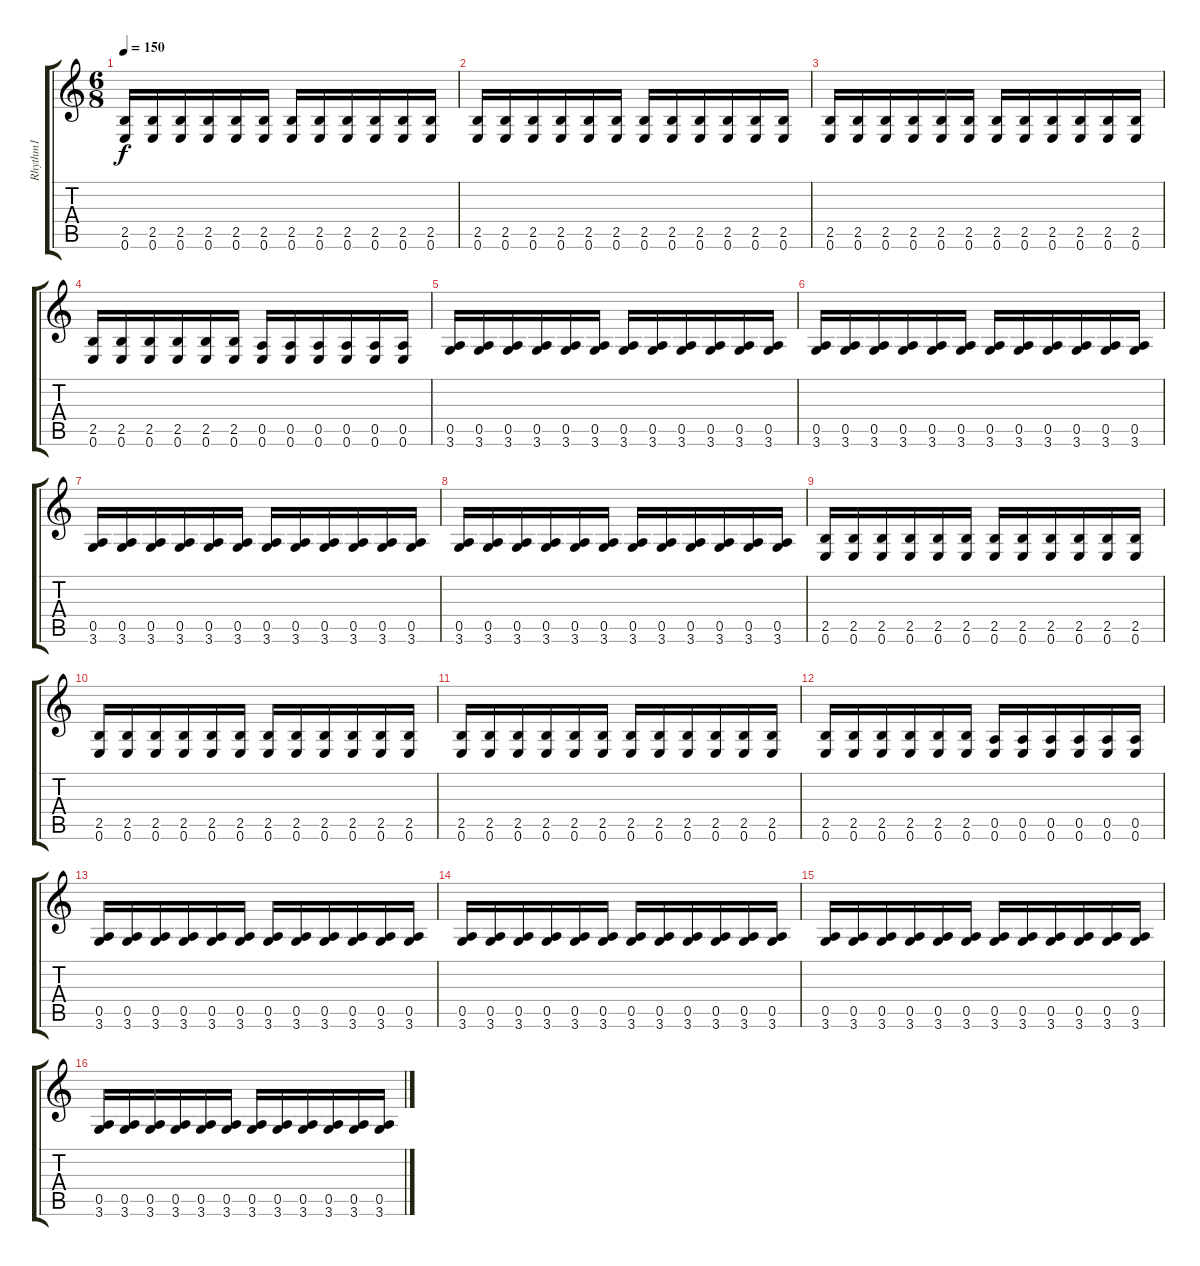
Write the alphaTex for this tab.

\track ("Rhythm1" "Rhythm1") {instrument distortionguitar}
\staff {score tabs}
\tuning (E4 B3 G3 D3 A2 E2) {hide}
\ts (6 8)
\tempo 150
\clef g2
\ks c
(2.5 0.6).16{dy f volume 14} (2.5 0.6).16 (2.5 0.6).16 (2.5 0.6).16 (2.5 0.6).16 (2.5 0.6).16 (2.5 0.6).16 (2.5 0.6).16 (2.5 0.6).16 (2.5 0.6).16 (2.5 0.6).16 (2.5 0.6).16 |
(2.5 0.6).16 (2.5 0.6).16 (2.5 0.6).16 (2.5 0.6).16 (2.5 0.6).16 (2.5 0.6).16 (2.5 0.6).16 (2.5 0.6).16 (2.5 0.6).16 (2.5 0.6).16 (2.5 0.6).16 (2.5 0.6).16 |
(2.5 0.6).16 (2.5 0.6).16 (2.5 0.6).16 (2.5 0.6).16 (2.5 0.6).16 (2.5 0.6).16 (2.5 0.6).16 (2.5 0.6).16 (2.5 0.6).16 (2.5 0.6).16 (2.5 0.6).16 (2.5 0.6).16 |
(2.5 0.6).16 (2.5 0.6).16 (2.5 0.6).16 (2.5 0.6).16 (2.5 0.6).16 (2.5 0.6).16 (0.5 0.6).16 (0.5 0.6).16 (0.5 0.6).16 (0.5 0.6).16 (0.5 0.6).16 (0.5 0.6).16 |
(0.5 3.6).16 (0.5 3.6).16 (0.5 3.6).16 (0.5 3.6).16 (0.5 3.6).16 (0.5 3.6).16 (0.5 3.6).16 (0.5 3.6).16 (0.5 3.6).16 (0.5 3.6).16 (0.5 3.6).16 (0.5 3.6).16 |
(0.5 3.6).16 (0.5 3.6).16 (0.5 3.6).16 (0.5 3.6).16 (0.5 3.6).16 (0.5 3.6).16 (0.5 3.6).16 (0.5 3.6).16 (0.5 3.6).16 (0.5 3.6).16 (0.5 3.6).16 (0.5 3.6).16 |
(0.5 3.6).16 (0.5 3.6).16 (0.5 3.6).16 (0.5 3.6).16 (0.5 3.6).16 (0.5 3.6).16 (0.5 3.6).16 (0.5 3.6).16 (0.5 3.6).16 (0.5 3.6).16 (0.5 3.6).16 (0.5 3.6).16 |
(0.5 3.6).16 (0.5 3.6).16 (0.5 3.6).16 (0.5 3.6).16 (0.5 3.6).16 (0.5 3.6).16 (0.5 3.6).16 (0.5 3.6).16 (0.5 3.6).16 (0.5 3.6).16 (0.5 3.6).16 (0.5 3.6).16 |
(2.5 0.6).16 (2.5 0.6).16 (2.5 0.6).16 (2.5 0.6).16 (2.5 0.6).16 (2.5 0.6).16 (2.5 0.6).16 (2.5 0.6).16 (2.5 0.6).16 (2.5 0.6).16 (2.5 0.6).16 (2.5 0.6).16 |
(2.5 0.6).16 (2.5 0.6).16 (2.5 0.6).16 (2.5 0.6).16 (2.5 0.6).16 (2.5 0.6).16 (2.5 0.6).16 (2.5 0.6).16 (2.5 0.6).16 (2.5 0.6).16 (2.5 0.6).16 (2.5 0.6).16 |
(2.5 0.6).16 (2.5 0.6).16 (2.5 0.6).16 (2.5 0.6).16 (2.5 0.6).16 (2.5 0.6).16 (2.5 0.6).16 (2.5 0.6).16 (2.5 0.6).16 (2.5 0.6).16 (2.5 0.6).16 (2.5 0.6).16 |
(2.5 0.6).16 (2.5 0.6).16 (2.5 0.6).16 (2.5 0.6).16 (2.5 0.6).16 (2.5 0.6).16 (0.5 0.6).16 (0.5 0.6).16 (0.5 0.6).16 (0.5 0.6).16 (0.5 0.6).16 (0.5 0.6).16 |
(0.5 3.6).16 (0.5 3.6).16 (0.5 3.6).16 (0.5 3.6).16 (0.5 3.6).16 (0.5 3.6).16 (0.5 3.6).16 (0.5 3.6).16 (0.5 3.6).16 (0.5 3.6).16 (0.5 3.6).16 (0.5 3.6).16 |
(0.5 3.6).16 (0.5 3.6).16 (0.5 3.6).16 (0.5 3.6).16 (0.5 3.6).16 (0.5 3.6).16 (0.5 3.6).16 (0.5 3.6).16 (0.5 3.6).16 (0.5 3.6).16 (0.5 3.6).16 (0.5 3.6).16 |
(0.5 3.6).16 (0.5 3.6).16 (0.5 3.6).16 (0.5 3.6).16 (0.5 3.6).16 (0.5 3.6).16 (0.5 3.6).16 (0.5 3.6).16 (0.5 3.6).16 (0.5 3.6).16 (0.5 3.6).16 (0.5 3.6).16 |
(0.5 3.6).16 (0.5 3.6).16 (0.5 3.6).16 (0.5 3.6).16 (0.5 3.6).16 (0.5 3.6).16 (0.5 3.6).16 (0.5 3.6).16 (0.5 3.6).16 (0.5 3.6).16 (0.5 3.6).16 (0.5 3.6).16
